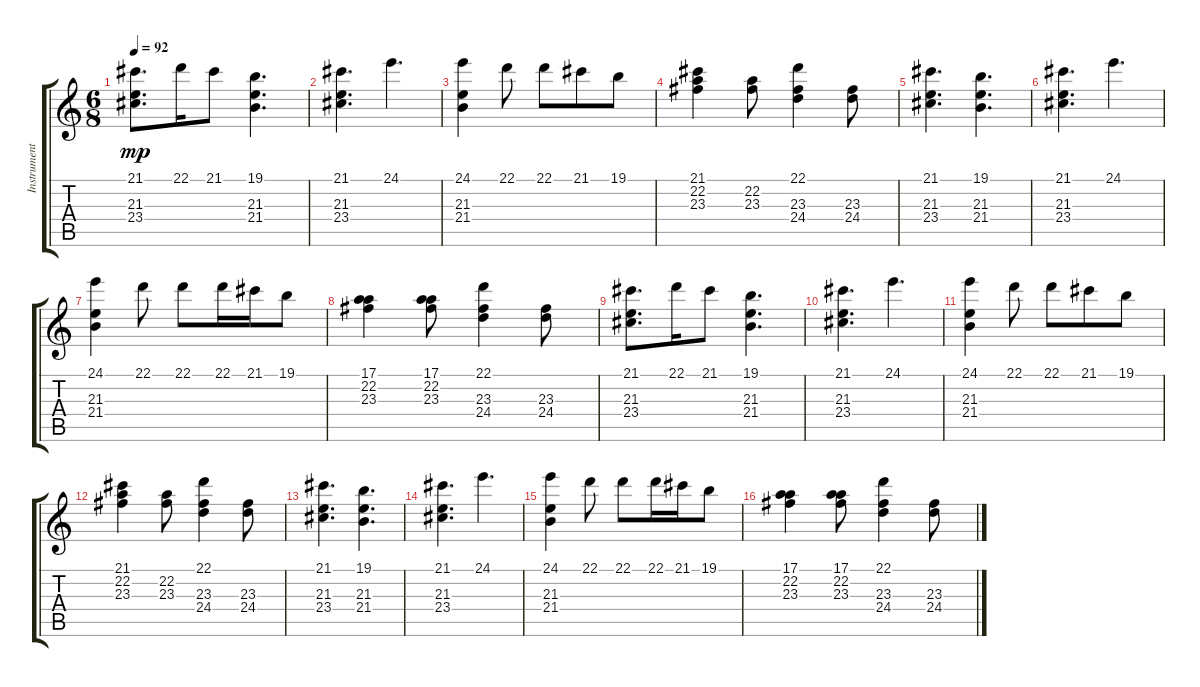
\track ("Instrument 3" "Instrument") {instrument accordion}
\staff {score tabs}
\tuning (E4 B3 G3 D3 A2 E2) {hide}
\ts (6 8)
\tempo 92
\clef g2
\ks c
(21.1 21.3 23.4).8{d dy mp} 22.1.16 21.1.8 (19.1 21.3 21.4).4{d} |
(21.1 21.3 23.4).4{d} 24.1.4{d} |
(24.1 21.3 21.4).4 22.1.8 22.1.8 21.1.8 19.1.8 |
(21.1 22.2 23.3).4 (22.2 23.3).8 (22.1 23.3 24.4).4 (23.3 24.4).8 |
(21.1 21.3 23.4).4{d} (19.1 21.3 21.4).4{d} |
(21.1 21.3 23.4).4{d} 24.1.4{d} |
(24.1 21.3 21.4).4 22.1.8 22.1.8 22.1.16 21.1.16 19.1.8 |
(17.1 22.2 23.3).4 (17.1 22.2 23.3).8 (22.1 23.3 24.4).4 (23.3 24.4).8 |
(21.1 21.3 23.4).8{d} 22.1.16 21.1.8 (19.1 21.3 21.4).4{d} |
(21.1 21.3 23.4).4{d} 24.1.4{d} |
(24.1 21.3 21.4).4 22.1.8 22.1.8 21.1.8 19.1.8 |
(21.1 22.2 23.3).4 (22.2 23.3).8 (22.1 23.3 24.4).4 (23.3 24.4).8 |
(21.1 21.3 23.4).4{d} (19.1 21.3 21.4).4{d} |
(21.1 21.3 23.4).4{d} 24.1.4{d} |
(24.1 21.3 21.4).4 22.1.8 22.1.8 22.1.16 21.1.16 19.1.8 |
(17.1 22.2 23.3).4 (17.1 22.2 23.3).8 (22.1 23.3 24.4).4 (23.3 24.4).8
